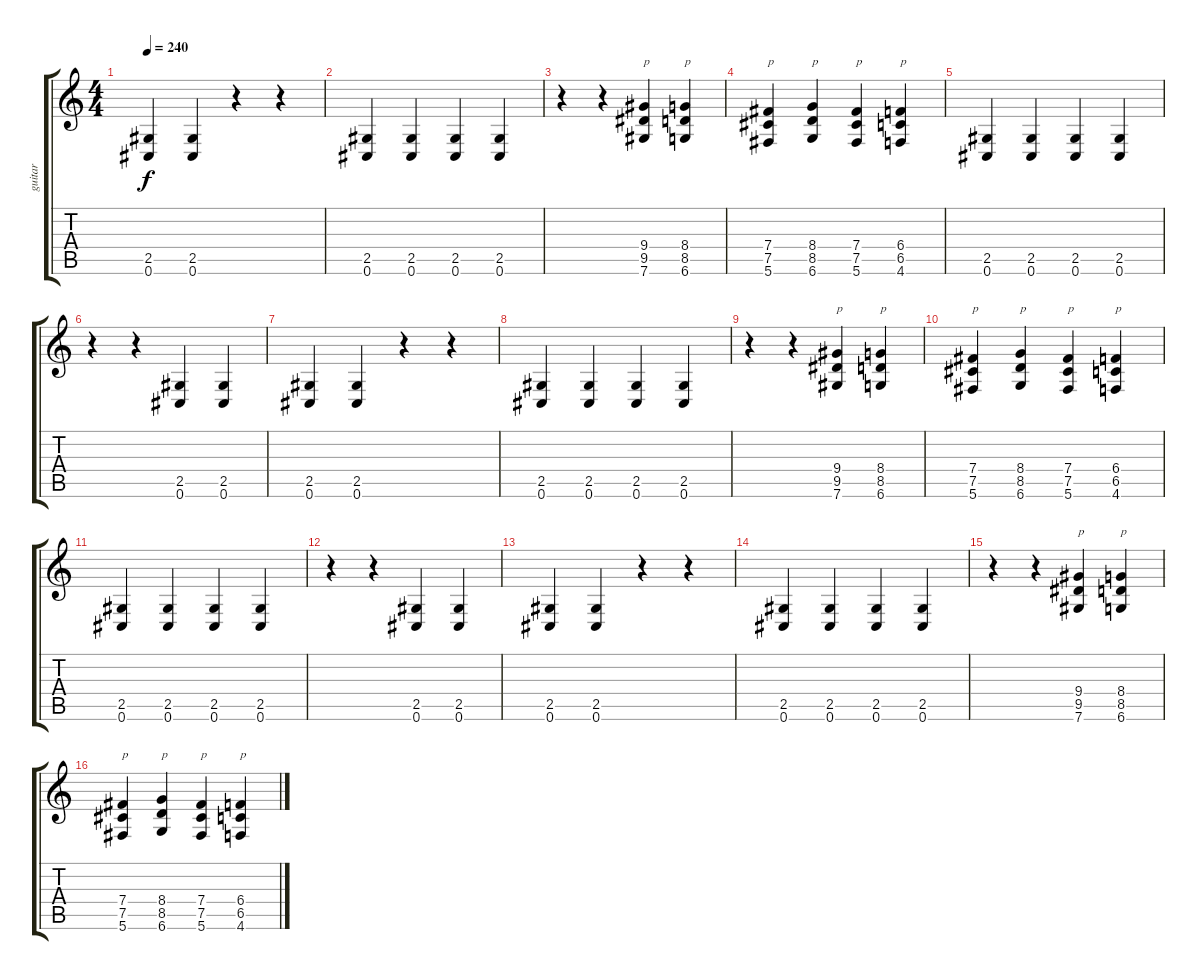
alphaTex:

\track ("guitar" "guitar") {instrument distortionguitar}
\staff {score tabs}
\tuning (Db4 Ab3 E3 B2 Gb2 Db2) {hide}
\ts (4 4)
\tempo 240
\clef g2
\ks c
(2.5 0.6).4{dy f} (2.5 0.6).4 r.4 r.4 |
(2.5 0.6).4 (2.5 0.6).4 (2.5 0.6).4 (2.5 0.6).4 |
r.4 r.4 (9.4 9.5 7.6).4{txt "p"} (8.4 8.5 6.6).4{txt "p"} |
(7.4 7.5 5.6).4{txt "p"} (8.4 8.5 6.6).4{txt "p"} (7.4 7.5 5.6).4{txt "p"} (6.4 6.5 4.6).4{txt "p"} |
(2.5 0.6).4 (2.5 0.6).4 (2.5 0.6).4 (2.5 0.6).4 |
r.4 r.4 (2.5 0.6).4 (2.5 0.6).4 |
(2.5 0.6).4 (2.5 0.6).4 r.4 r.4 |
(2.5 0.6).4 (2.5 0.6).4 (2.5 0.6).4 (2.5 0.6).4 |
r.4 r.4 (9.4 9.5 7.6).4{txt "p"} (8.4 8.5 6.6).4{txt "p"} |
(7.4 7.5 5.6).4{txt "p"} (8.4 8.5 6.6).4{txt "p"} (7.4 7.5 5.6).4{txt "p"} (6.4 6.5 4.6).4{txt "p"} |
(2.5 0.6).4 (2.5 0.6).4 (2.5 0.6).4 (2.5 0.6).4 |
r.4 r.4 (2.5 0.6).4 (2.5 0.6).4 |
(2.5 0.6).4 (2.5 0.6).4 r.4 r.4 |
(2.5 0.6).4 (2.5 0.6).4 (2.5 0.6).4 (2.5 0.6).4 |
r.4 r.4 (9.4 9.5 7.6).4{txt "p"} (8.4 8.5 6.6).4{txt "p"} |
(7.4 7.5 5.6).4{txt "p"} (8.4 8.5 6.6).4{txt "p"} (7.4 7.5 5.6).4{txt "p"} (6.4 6.5 4.6).4{txt "p"}
